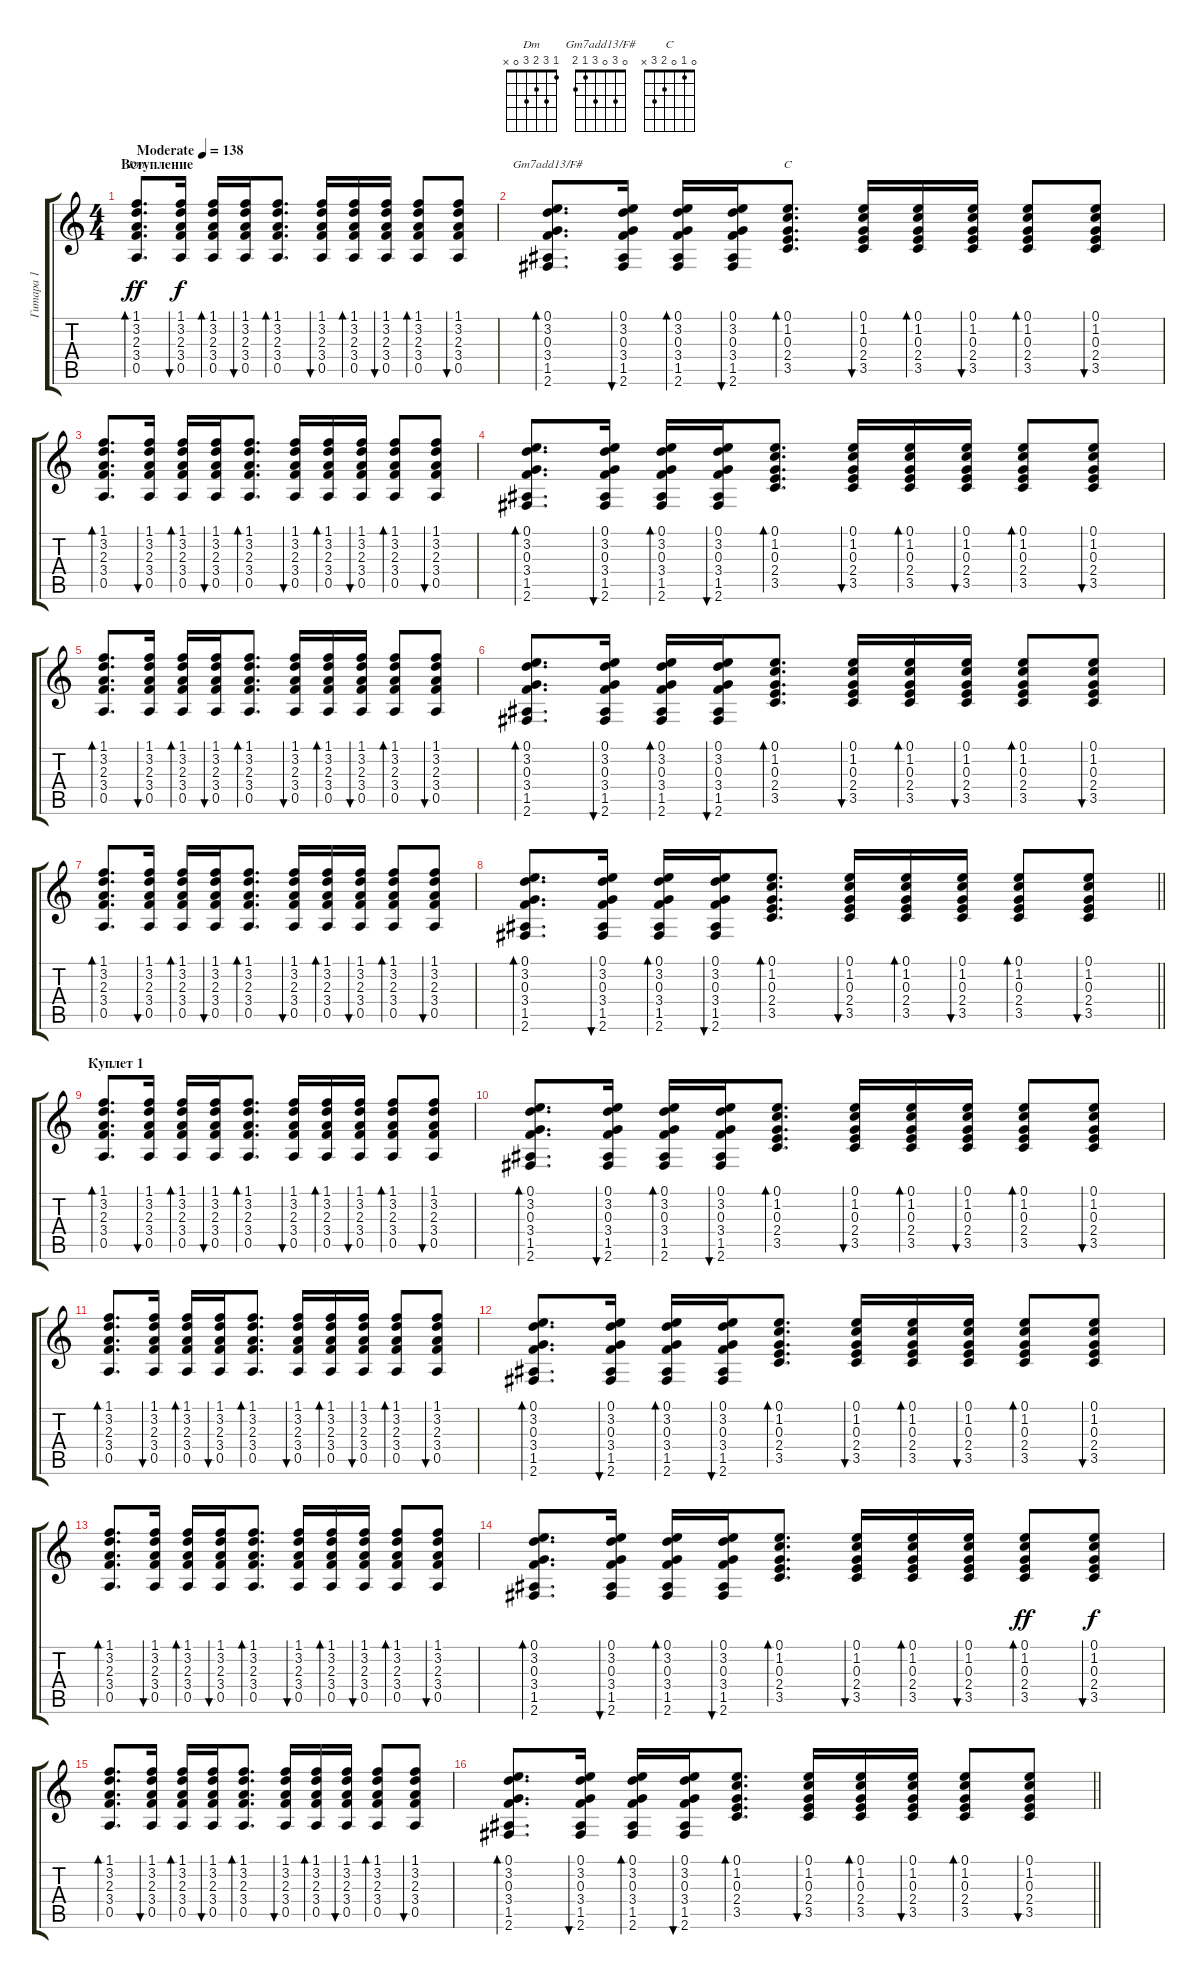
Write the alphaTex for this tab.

\track ("Гитара 1" "Гитара 1") {instrument acousticguitarsteel}
\staff {score tabs}
\tuning (E4 B3 G3 D3 A2 E2) {hide}
\chord ("Dm" 1 3 2 3 0 x)
\chord ("Gm7add13/F#" 0 3 0 3 1 2)
\chord ("C" 0 1 0 2 3 x)
\ts (4 4)
\section ("" "Вступление")
\tempo (138 "Moderate")
\clef g2
\ks c
(1.1 3.2 2.3 3.4 0.5).8{d bd 60 ch "Dm" dy ff instrument acousticguitarsteel} (1.1 3.2 2.3 3.4 0.5).16{bu 60 dy f} (1.1 3.2 2.3 3.4 0.5).16{bd 60} (1.1 3.2 2.3 3.4 0.5).16{bu 60} (1.1 3.2 2.3 3.4 0.5).8{d bd 60} (1.1 3.2 2.3 3.4 0.5).16{bu 60} (1.1 3.2 2.3 3.4 0.5).16{bd 60} (1.1 3.2 2.3 3.4 0.5).16{bu 60} (1.1 3.2 2.3 3.4 0.5).8{bd 60} (1.1 3.2 2.3 3.4 0.5).8{bu 60} |
(0.1 3.2 0.3 3.4 1.5 2.6).8{d bd 60 ch "Gm7add13/F#"} (0.1 3.2 0.3 3.4 1.5 2.6).16{bu 60} (0.1 3.2 0.3 3.4 1.5 2.6).16{bd 60} (0.1 3.2 0.3 3.4 1.5 2.6).16{bu 60} (0.1 1.2 0.3 2.4 3.5).8{d bd 60 ch "C"} (0.1 1.2 0.3 2.4 3.5).16{bu 60} (0.1 1.2 0.3 2.4 3.5).16{bd 60} (0.1 1.2 0.3 2.4 3.5).16{bu 60} (0.1 1.2 0.3 2.4 3.5).8{bd 60} (0.1 1.2 0.3 2.4 3.5).8{bu 60} |
(1.1 3.2 2.3 3.4 0.5).8{d bd 60} (1.1 3.2 2.3 3.4 0.5).16{bu 60} (1.1 3.2 2.3 3.4 0.5).16{bd 60} (1.1 3.2 2.3 3.4 0.5).16{bu 60} (1.1 3.2 2.3 3.4 0.5).8{d bd 60} (1.1 3.2 2.3 3.4 0.5).16{bu 60} (1.1 3.2 2.3 3.4 0.5).16{bd 60} (1.1 3.2 2.3 3.4 0.5).16{bu 60} (1.1 3.2 2.3 3.4 0.5).8{bd 60} (1.1 3.2 2.3 3.4 0.5).8{bu 60} |
(0.1 3.2 0.3 3.4 1.5 2.6).8{d bd 60} (0.1 3.2 0.3 3.4 1.5 2.6).16{bu 60} (0.1 3.2 0.3 3.4 1.5 2.6).16{bd 60} (0.1 3.2 0.3 3.4 1.5 2.6).16{bu 60} (0.1 1.2 0.3 2.4 3.5).8{d bd 60} (0.1 1.2 0.3 2.4 3.5).16{bu 60} (0.1 1.2 0.3 2.4 3.5).16{bd 60} (0.1 1.2 0.3 2.4 3.5).16{bu 60} (0.1 1.2 0.3 2.4 3.5).8{bd 60} (0.1 1.2 0.3 2.4 3.5).8{bu 60} |
(1.1 3.2 2.3 3.4 0.5).8{d bd 60} (1.1 3.2 2.3 3.4 0.5).16{bu 60} (1.1 3.2 2.3 3.4 0.5).16{bd 60} (1.1 3.2 2.3 3.4 0.5).16{bu 60} (1.1 3.2 2.3 3.4 0.5).8{d bd 60} (1.1 3.2 2.3 3.4 0.5).16{bu 60} (1.1 3.2 2.3 3.4 0.5).16{bd 60} (1.1 3.2 2.3 3.4 0.5).16{bu 60} (1.1 3.2 2.3 3.4 0.5).8{bd 60} (1.1 3.2 2.3 3.4 0.5).8{bu 60} |
(0.1 3.2 0.3 3.4 1.5 2.6).8{d bd 60} (0.1 3.2 0.3 3.4 1.5 2.6).16{bu 60} (0.1 3.2 0.3 3.4 1.5 2.6).16{bd 60} (0.1 3.2 0.3 3.4 1.5 2.6).16{bu 60} (0.1 1.2 0.3 2.4 3.5).8{d bd 60} (0.1 1.2 0.3 2.4 3.5).16{bu 60} (0.1 1.2 0.3 2.4 3.5).16{bd 60} (0.1 1.2 0.3 2.4 3.5).16{bu 60} (0.1 1.2 0.3 2.4 3.5).8{bd 60} (0.1 1.2 0.3 2.4 3.5).8{bu 60} |
(1.1 3.2 2.3 3.4 0.5).8{d bd 60} (1.1 3.2 2.3 3.4 0.5).16{bu 60} (1.1 3.2 2.3 3.4 0.5).16{bd 60} (1.1 3.2 2.3 3.4 0.5).16{bu 60} (1.1 3.2 2.3 3.4 0.5).8{d bd 60} (1.1 3.2 2.3 3.4 0.5).16{bu 60} (1.1 3.2 2.3 3.4 0.5).16{bd 60} (1.1 3.2 2.3 3.4 0.5).16{bu 60} (1.1 3.2 2.3 3.4 0.5).8{bd 60} (1.1 3.2 2.3 3.4 0.5).8{bu 60} |
\barLineRight lightlight
(0.1 3.2 0.3 3.4 1.5 2.6).8{d bd 60} (0.1 3.2 0.3 3.4 1.5 2.6).16{bu 60} (0.1 3.2 0.3 3.4 1.5 2.6).16{bd 60} (0.1 3.2 0.3 3.4 1.5 2.6).16{bu 60} (0.1 1.2 0.3 2.4 3.5).8{d bd 60} (0.1 1.2 0.3 2.4 3.5).16{bu 60} (0.1 1.2 0.3 2.4 3.5).16{bd 60} (0.1 1.2 0.3 2.4 3.5).16{bu 60} (0.1 1.2 0.3 2.4 3.5).8{bd 60} (0.1 1.2 0.3 2.4 3.5).8{bu 60} |
\section ("" "Куплет 1")
(1.1 3.2 2.3 3.4 0.5).8{d bd 60} (1.1 3.2 2.3 3.4 0.5).16{bu 60} (1.1 3.2 2.3 3.4 0.5).16{bd 60} (1.1 3.2 2.3 3.4 0.5).16{bu 60} (1.1 3.2 2.3 3.4 0.5).8{d bd 60} (1.1 3.2 2.3 3.4 0.5).16{bu 60} (1.1 3.2 2.3 3.4 0.5).16{bd 60} (1.1 3.2 2.3 3.4 0.5).16{bu 60} (1.1 3.2 2.3 3.4 0.5).8{bd 60} (1.1 3.2 2.3 3.4 0.5).8{bu 60} |
(0.1 3.2 0.3 3.4 1.5 2.6).8{d bd 60} (0.1 3.2 0.3 3.4 1.5 2.6).16{bu 60} (0.1 3.2 0.3 3.4 1.5 2.6).16{bd 60} (0.1 3.2 0.3 3.4 1.5 2.6).16{bu 60} (0.1 1.2 0.3 2.4 3.5).8{d bd 60} (0.1 1.2 0.3 2.4 3.5).16{bu 60} (0.1 1.2 0.3 2.4 3.5).16{bd 60} (0.1 1.2 0.3 2.4 3.5).16{bu 60} (0.1 1.2 0.3 2.4 3.5).8{bd 60} (0.1 1.2 0.3 2.4 3.5).8{bu 60} |
(1.1 3.2 2.3 3.4 0.5).8{d bd 60} (1.1 3.2 2.3 3.4 0.5).16{bu 60} (1.1 3.2 2.3 3.4 0.5).16{bd 60} (1.1 3.2 2.3 3.4 0.5).16{bu 60} (1.1 3.2 2.3 3.4 0.5).8{d bd 60} (1.1 3.2 2.3 3.4 0.5).16{bu 60} (1.1 3.2 2.3 3.4 0.5).16{bd 60} (1.1 3.2 2.3 3.4 0.5).16{bu 60} (1.1 3.2 2.3 3.4 0.5).8{bd 60} (1.1 3.2 2.3 3.4 0.5).8{bu 60} |
(0.1 3.2 0.3 3.4 1.5 2.6).8{d bd 60} (0.1 3.2 0.3 3.4 1.5 2.6).16{bu 60} (0.1 3.2 0.3 3.4 1.5 2.6).16{bd 60} (0.1 3.2 0.3 3.4 1.5 2.6).16{bu 60} (0.1 1.2 0.3 2.4 3.5).8{d bd 60} (0.1 1.2 0.3 2.4 3.5).16{bu 60} (0.1 1.2 0.3 2.4 3.5).16{bd 60} (0.1 1.2 0.3 2.4 3.5).16{bu 60} (0.1 1.2 0.3 2.4 3.5).8{bd 60} (0.1 1.2 0.3 2.4 3.5).8{bu 60} |
(1.1 3.2 2.3 3.4 0.5).8{d bd 60} (1.1 3.2 2.3 3.4 0.5).16{bu 60} (1.1 3.2 2.3 3.4 0.5).16{bd 60} (1.1 3.2 2.3 3.4 0.5).16{bu 60} (1.1 3.2 2.3 3.4 0.5).8{d bd 60} (1.1 3.2 2.3 3.4 0.5).16{bu 60} (1.1 3.2 2.3 3.4 0.5).16{bd 60} (1.1 3.2 2.3 3.4 0.5).16{bu 60} (1.1 3.2 2.3 3.4 0.5).8{bd 60} (1.1 3.2 2.3 3.4 0.5).8{bu 60} |
(0.1 3.2 0.3 3.4 1.5 2.6).8{d bd 60} (0.1 3.2 0.3 3.4 1.5 2.6).16{bu 60} (0.1 3.2 0.3 3.4 1.5 2.6).16{bd 60} (0.1 3.2 0.3 3.4 1.5 2.6).16{bu 60} (0.1 1.2 0.3 2.4 3.5).8{d bd 60} (0.1 1.2 0.3 2.4 3.5).16{bu 60} (0.1 1.2 0.3 2.4 3.5).16{bd 60} (0.1 1.2 0.3 2.4 3.5).16{bu 60} (0.1 1.2 0.3 2.4 3.5).8{bd 60 dy ff} (0.1 1.2 0.3 2.4 3.5).8{bu 60 dy f} |
(1.1 3.2 2.3 3.4 0.5).8{d bd 60} (1.1 3.2 2.3 3.4 0.5).16{bu 60} (1.1 3.2 2.3 3.4 0.5).16{bd 60} (1.1 3.2 2.3 3.4 0.5).16{bu 60} (1.1 3.2 2.3 3.4 0.5).8{d bd 60} (1.1 3.2 2.3 3.4 0.5).16{bu 60} (1.1 3.2 2.3 3.4 0.5).16{bd 60} (1.1 3.2 2.3 3.4 0.5).16{bu 60} (1.1 3.2 2.3 3.4 0.5).8{bd 60} (1.1 3.2 2.3 3.4 0.5).8{bu 60} |
\barLineRight lightlight
(0.1 3.2 0.3 3.4 1.5 2.6).8{d bd 60} (0.1 3.2 0.3 3.4 1.5 2.6).16{bu 60} (0.1 3.2 0.3 3.4 1.5 2.6).16{bd 60} (0.1 3.2 0.3 3.4 1.5 2.6).16{bu 60} (0.1 1.2 0.3 2.4 3.5).8{d bd 60} (0.1 1.2 0.3 2.4 3.5).16{bu 60} (0.1 1.2 0.3 2.4 3.5).16{bd 60} (0.1 1.2 0.3 2.4 3.5).16{bu 60} (0.1 1.2 0.3 2.4 3.5).8{bd 60} (0.1 1.2 0.3 2.4 3.5).8{bu 60}
